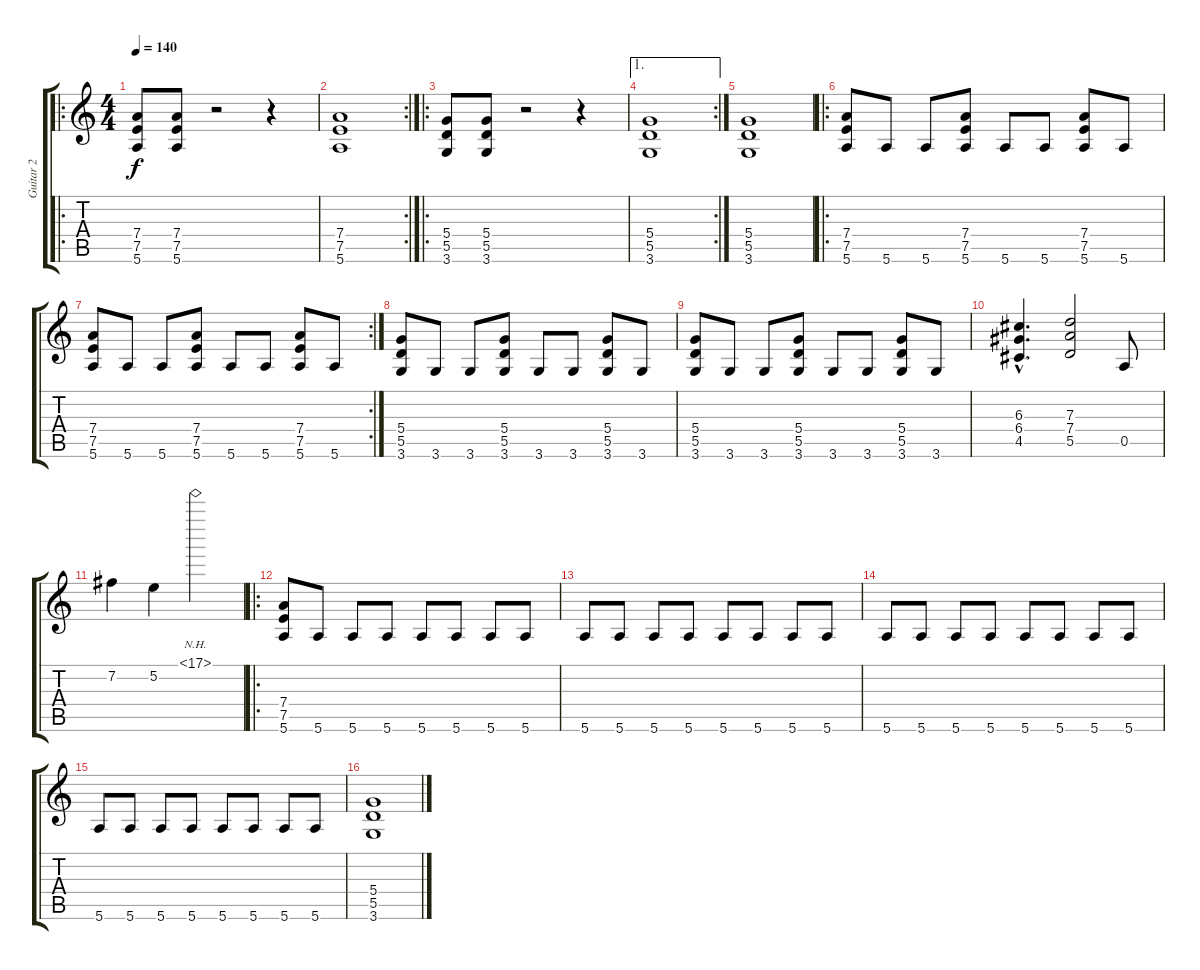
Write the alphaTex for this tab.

\track ("Guitar 2" "Guitar 2") {instrument distortionguitar}
\staff {score tabs}
\tuning (E4 B3 G3 D3 A2 E2) {hide}
\ro
\ts (4 4)
\tempo 140
\clef g2
\ks c
(7.4 7.5 5.6).8{dy f instrument distortionguitar} (7.4 7.5 5.6).8 r.2 r.4 |
\rc 2
(7.4 7.5 5.6).1 |
\ro
(5.4 5.5 3.6).8 (5.4 5.5 3.6).8 r.2 r.4 |
\ae 1
\rc 2
(5.4 5.5 3.6).1 |
(5.4 5.5 3.6).1 |
\ro
(7.4 7.5 5.6).8 5.6.8 5.6.8 (7.4 7.5 5.6).8 5.6.8 5.6.8 (7.4 7.5 5.6).8 5.6.8 |
\rc 2
(7.4 7.5 5.6).8 5.6.8 5.6.8 (7.4 7.5 5.6).8 5.6.8 5.6.8 (7.4 7.5 5.6).8 5.6.8 |
(5.4 5.5 3.6).8 3.6.8 3.6.8 (5.4 5.5 3.6).8 3.6.8 3.6.8 (5.4 5.5 3.6).8 3.6.8 |
(5.4 5.5 3.6).8 3.6.8 3.6.8 (5.4 5.5 3.6).8 3.6.8 3.6.8 (5.4 5.5 3.6).8 3.6.8 |
(6.3{hac} 6.4{hac} 4.5{hac}).4{d} (7.3 7.4 5.5).2 0.5.8 |
7.2.4 5.2.4 17.1{nh}.2 |
\ro
(7.4 7.5 5.6).8 5.6.8 5.6.8 5.6.8 5.6.8 5.6.8 5.6.8 5.6.8 |
5.6.8 5.6.8 5.6.8 5.6.8 5.6.8 5.6.8 5.6.8 5.6.8 |
5.6.8 5.6.8 5.6.8 5.6.8 5.6.8 5.6.8 5.6.8 5.6.8 |
5.6.8 5.6.8 5.6.8 5.6.8 5.6.8 5.6.8 5.6.8 5.6.8 |
(5.4 5.5 3.6).1
